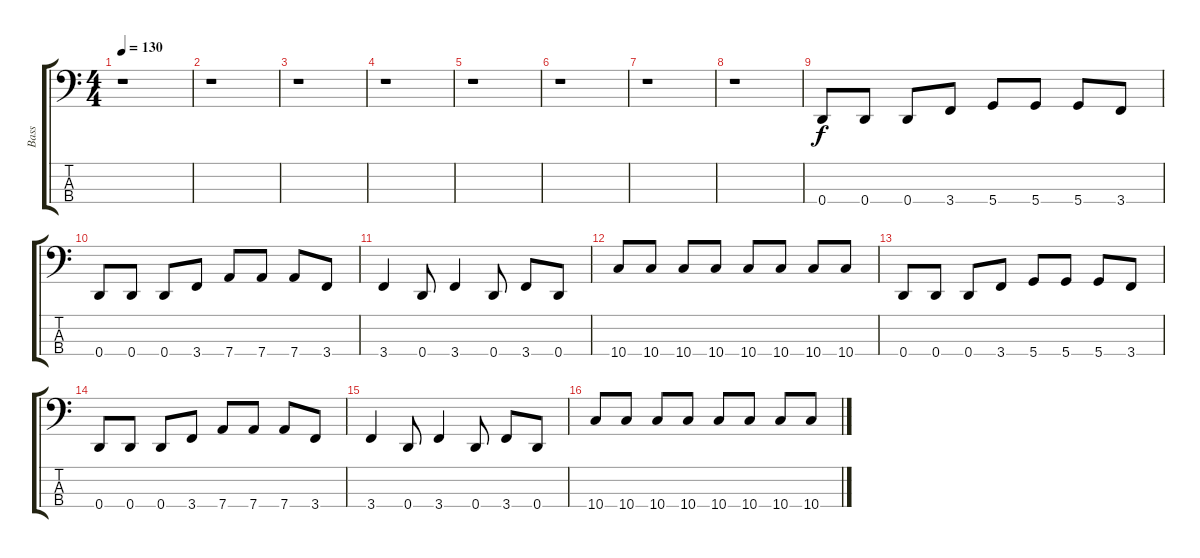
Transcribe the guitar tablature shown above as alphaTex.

\track ("Bass" "Bass") {instrument slapbass1}
\staff {score tabs}
\tuning (G2 D2 A1 D1) {hide}
\ts (4 4)
\tempo 130
\clef f4
\ks c
r.1{dy f} |
r.1 |
r.1 |
r.1 |
r.1 |
r.1 |
r.1 |
r.1 |
0.4.8 0.4.8 0.4.8 3.4.8 5.4.8 5.4.8 5.4.8 3.4.8 |
0.4.8 0.4.8 0.4.8 3.4.8 7.4.8 7.4.8 7.4.8 3.4.8 |
3.4.4 0.4.8 3.4.4 0.4.8 3.4.8 0.4.8 |
10.4.8 10.4.8 10.4.8 10.4.8 10.4.8 10.4.8 10.4.8 10.4.8 |
0.4.8 0.4.8 0.4.8 3.4.8 5.4.8 5.4.8 5.4.8 3.4.8 |
0.4.8 0.4.8 0.4.8 3.4.8 7.4.8 7.4.8 7.4.8 3.4.8 |
3.4.4 0.4.8 3.4.4 0.4.8 3.4.8 0.4.8 |
10.4.8 10.4.8 10.4.8 10.4.8 10.4.8 10.4.8 10.4.8 10.4.8
